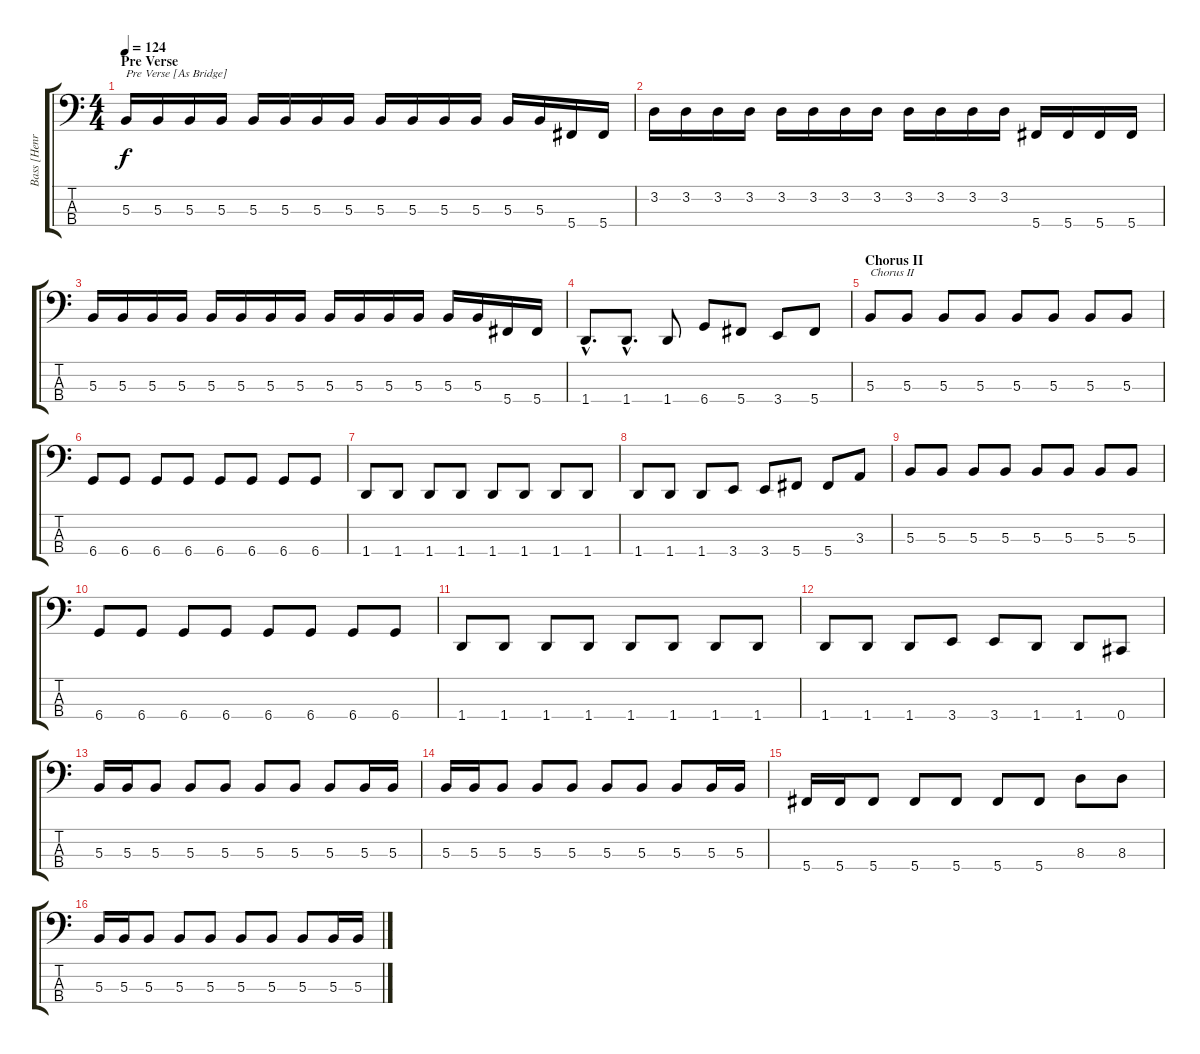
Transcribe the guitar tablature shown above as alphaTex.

\track ("Bass [Henriksson]" "Bass [Henr") {instrument electricbasspick}
\staff {score tabs}
\tuning (E2 B1 Gb1 Db1) {hide}
\ts (4 4)
\section ("" "Pre Verse")
\tempo 124
\clef f4
\ks c
5.3.16{txt "Pre Verse [As Bridge]" dy f} 5.3.16 5.3.16 5.3.16 5.3.16 5.3.16 5.3.16 5.3.16 5.3.16 5.3.16 5.3.16 5.3.16 5.3.16 5.3.16 5.4.16 5.4.16 |
3.2.16 3.2.16 3.2.16 3.2.16 3.2.16 3.2.16 3.2.16 3.2.16 3.2.16 3.2.16 3.2.16 3.2.16 5.4.16 5.4.16 5.4.16 5.4.16 |
5.3.16 5.3.16 5.3.16 5.3.16 5.3.16 5.3.16 5.3.16 5.3.16 5.3.16 5.3.16 5.3.16 5.3.16 5.3.16 5.3.16 5.4.16 5.4.16 |
1.4{hac}.8{d} 1.4{hac}.8{d} 1.4.8 6.4.8 5.4.8 3.4.8 5.4.8 |
\section ("" "Chorus II")
5.3.8{txt "Chorus II"} 5.3.8 5.3.8 5.3.8 5.3.8 5.3.8 5.3.8 5.3.8 |
6.4.8 6.4.8 6.4.8 6.4.8 6.4.8 6.4.8 6.4.8 6.4.8 |
1.4.8 1.4.8 1.4.8 1.4.8 1.4.8 1.4.8 1.4.8 1.4.8 |
1.4.8 1.4.8 1.4.8 3.4.8 3.4.8 5.4.8 5.4.8 3.3.8 |
5.3.8 5.3.8 5.3.8 5.3.8 5.3.8 5.3.8 5.3.8 5.3.8 |
6.4.8 6.4.8 6.4.8 6.4.8 6.4.8 6.4.8 6.4.8 6.4.8 |
1.4.8 1.4.8 1.4.8 1.4.8 1.4.8 1.4.8 1.4.8 1.4.8 |
1.4.8 1.4.8 1.4.8 3.4.8 3.4.8 1.4.8 1.4.8 0.4.8 |
5.3.16 5.3.16 5.3.8 5.3.8 5.3.8 5.3.8 5.3.8 5.3.8 5.3.16 5.3.16 |
5.3.16 5.3.16 5.3.8 5.3.8 5.3.8 5.3.8 5.3.8 5.3.8 5.3.16 5.3.16 |
5.4.16 5.4.16 5.4.8 5.4.8 5.4.8 5.4.8 5.4.8 8.3.8 8.3.8 |
5.3.16 5.3.16 5.3.8 5.3.8 5.3.8 5.3.8 5.3.8 5.3.8 5.3.16 5.3.16
